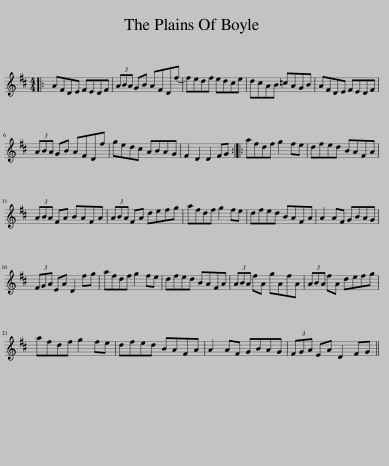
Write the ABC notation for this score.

X:1
L:1/8
M:4/4
I:linebreak $
K:D
V:1 treble
V:1
|: AFDE FEDF | (3ABA GB AFD(f | f)edf edce | dcAB =cAGB | AFDE FEDF |$ %5
 (3ABA GB AFDf | gedc ABAG | F2 D2 D2 FG :: afdf g2 fe | dfed BAFA |$ %10
 (3ABA FA BAFA | (3ABA FA defg | afdf g2 fe | dfed BAFA | A2 AF GBAG |$ %15
 (3FGA EA D2 fg | afdf g2 fe | dfed BAFA | (3ABA fA gAfA | (3ABA fA defg |$ %20
 afdf g2 fe | dfed BAFA | A2 AF GBAG | (3FGA EA D2 FG || %24
